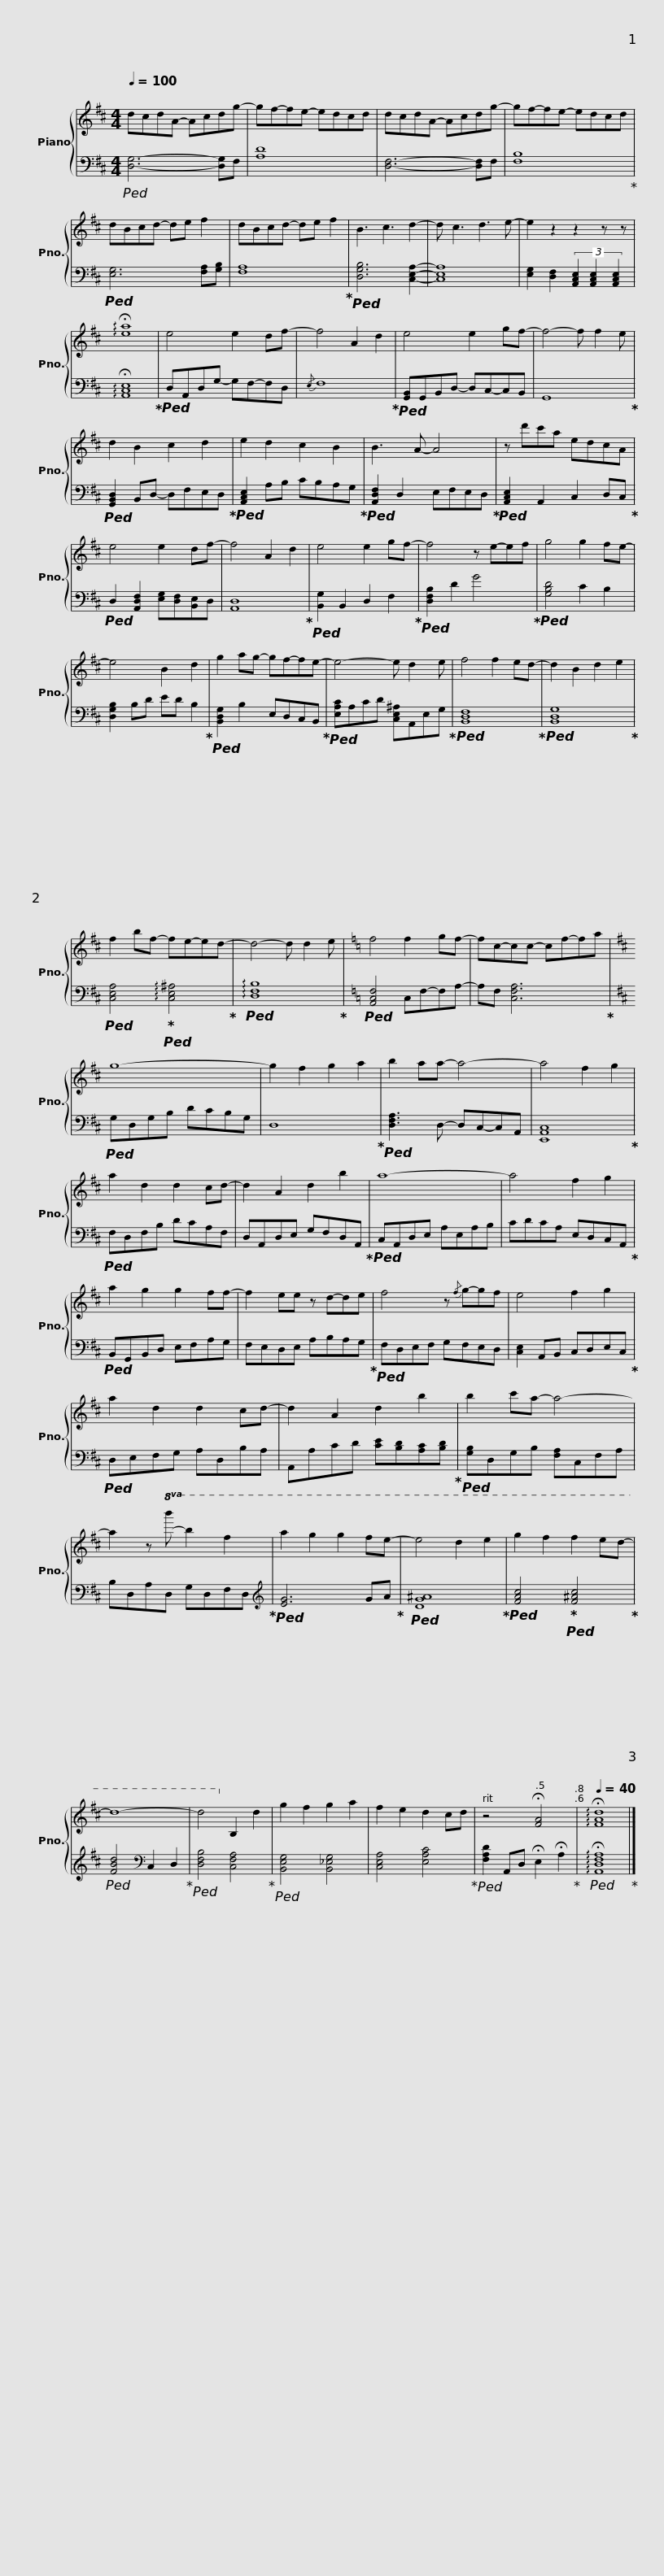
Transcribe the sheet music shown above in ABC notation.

X:1
%%score { 1 | 2 }
L:1/8
Q:1/4=100
M:4/4
I:linebreak $
K:D
V:1 treble
V:2 bass
V:1
 dcdA- Acdg- | gf-fe- edcd | dcdA- Acdg- | gf-fe- edcd | dBcd- de f2 |$ %5
 dBcd- de f2 | B3 c3 d2- | d c3 d3 e- | e2 z2 z2 z z | !arpeggio!!fermata![ea]8 | %10
 e4 e2 df- | f4 A2 d2 |$ e4 e2 gf- | f4- f f2 e | d2 B2 c2 d2 | %15
 e2 d2 c2 B2 | B3 A- A4 | z d'c'a edcA |$ e4 e2 df- | f4 A2 d2 | %20
 e4 e2 gf- | f4 z e-ef | g4 g2 fe- | e4 B2 d2 | g2 ag- gf-fe- |$ %25
 e4- e d2 e | f4 f2 ed- | d2 B2 d2 e2 | f2 bf- fe-ed- | d4- d d2 e | %30
[K:C] f4 f2 gf- |$ fc-cc- cf-fa |[K:D] g8- | g2 f2 g2 a2 | b2 aa- a4- | %35
 a4 f2 g2 | a2 d2 d2 cd- |$ d2 A2 d2 b2 | a8- | a4 f2 g2 | %40
 a2 g2 g2 ff- | f2 ee z d-de |$ f4 z{/f} g-gf | e4 f2 g2 | a2 d2 d2 cd- | %45
 d2 A2 d2 b2 | b2 c'a- a4- |$ a2 z!8va(! b'- b'2 f'2 | a'2 g'2 g'2 f'e'- | e'4 d'2 e'2 | %50
 g'2 f'2 f'2 e'd'- | d'8- | d'4!8va)! B2 d2 | g2 f2 g2 a2 | f2 e2 d2 cd |$ %55
[Q:1/4=100] z4[Q:1/4=60] !fermata![FA]4[Q:1/4=74][Q:1/4=66][Q:1/4=49] |[Q:1/4=40] !arpeggio!!fermata![FAd]8 |] %57
V:2
!ped! [D,G,]6- [D,G,]F, | [A,D]8 | [D,F,]6- [D,F,]F, | [F,B,]8!ped-up! |!ped! [E,G,]6 [F,A,][G,B,] |$ %5
 [F,A,]8!ped-up! |!ped! [D,G,B,]6 [C,E,A,]2- | [C,E,A,]8 | [E,G,]2 [D,F,]2 (3[A,,C,E,]2 [A,,C,E,]2 [A,,C,E,]2 | !arpeggio!!fermata![A,,C,E,]8!ped-up! | %10
!ped! D,A,,D,G,- G,F,-F,D, |{/E,} F,8!ped-up! |$!ped! [G,,B,,]G,,B,,D,- D,C,-C,B,, | G,,8!ped-up! |!ped! [G,,B,,D,]2 B,,D,- D,F,E,D,!ped-up! | %15
!ped! [A,,C,E,]2 A,B, CB,A,G,!ped-up! |!ped! [A,,D,F,]2 D,2 E,F,E,D,!ped-up! |!ped! [A,,C,E,]2 A,,2 C,2 D,C,!ped-up! |$!ped! D,2 [A,,D,F,]2 [E,G,][D,F,][B,,E,]D, | [A,,D,]8!ped-up! | %20
!ped! [B,,G,]2 B,,2 D,2 F,2!ped-up! |!ped! [D,F,B,]2 D2 G4!ped-up! |!ped! [G,B,D]4 C2 B,2 | [D,G,B,]2 B,D ED B,2!ped-up! |!ped! [B,,D,G,]2 B,2 E,D,C,B,,!ped-up! |$ %25
!ped! [E,A,C]A,CD [C,E,^A,]A,,E,G,!ped-up! |!ped! [B,,D,F,]8!ped-up! |!ped! [B,,D,G,]8!ped-up! |!ped! [C,E,A,]4!ped-up!!ped! !arpeggio![C,E,^A,]4!ped-up! |!ped! !arpeggio![D,F,B,]8!ped-up! | %30
[K:C]!ped! [A,,C,F,]4 C,F,-F,A,- |$ A,F, [C,F,A,]6!ped-up! |[K:D]!ped! G,D,G,B, DCB,G, | D,8!ped-up! |!ped! [D,F,A,]3 D,- D,C,-C,A,, | %35
 [E,,A,,C,]8!ped-up! |!ped! F,D,F,B, DCA,F, |$ D,A,,D,E, G,F,D,A,,!ped-up! |!ped! C,A,,D,E, A,E,A,B, | CDCA, E,D,C,A,,!ped-up! | %40
!ped! B,,G,,B,,D, E,F,A,G, | F,E,D,E, A,B,A,G,!ped-up! |$!ped! F,D,E,F, G,F,E,D, | [C,E,]2 A,,B,, C,D,E,C,!ped-up! |!ped! D,E,F,G, A,D,B,A, | %45
 A,,A,CD [CE][B,D][A,C][B,D]!ped-up! |!ped! [G,B,]D,G,B, [F,A,]C,F,A, |$ B,D,A,D, G,D,F,D,!ped-up! |[K:treble]!ped! [EG]6 GA!ped-up! |!ped! [DG^A]8!ped-up! | %50
!ped! [FAc]4!ped-up!!ped! [F^Ac]4!ped-up! |!ped! [FBd]4[K:bass] C,2 D,2!ped-up! |!ped! [D,F,B,]4 [C,F,A,]4!ped-up! |!ped! [B,,E,G,]4 [B,,_E,G,]4 | [C,E,A,]4 [E,A,C]4!ped-up! |$ %55
!ped! [F,A,D]2 A,,D, !fermata!E,2 !fermata!A,2!ped-up! |!ped! !arpeggio!!fermata![A,,D,F,A,]8!ped-up! |] %57
